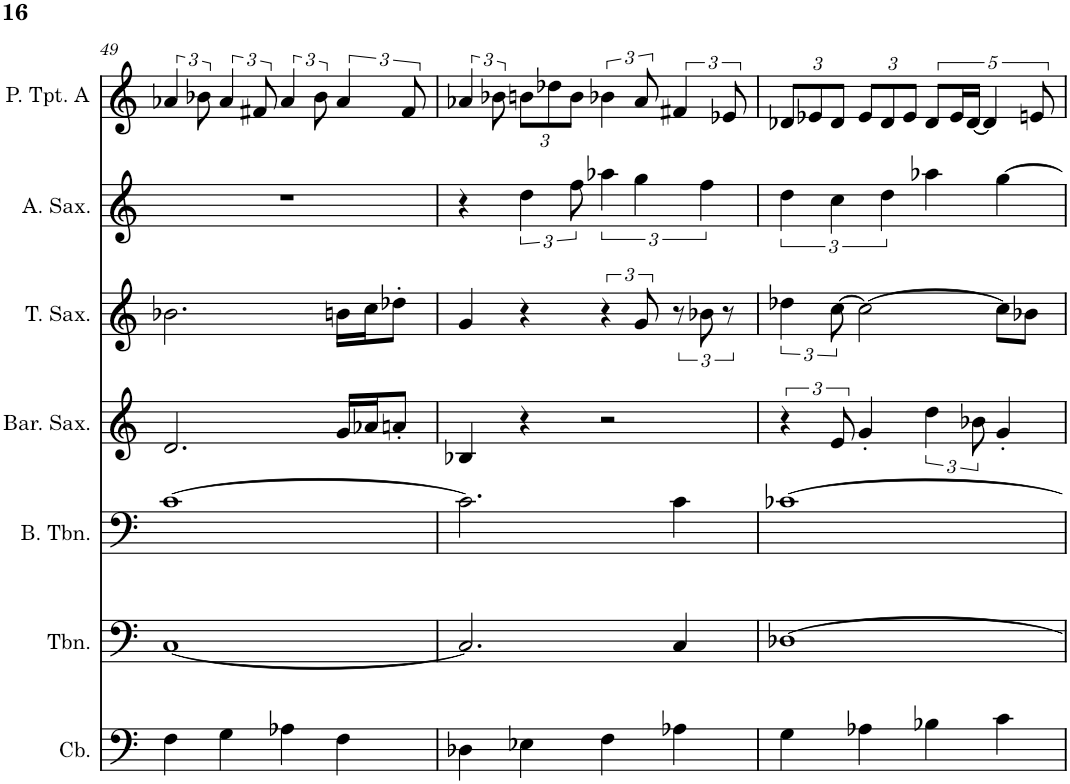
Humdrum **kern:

**kern	**kern	**kern	**kern	**kern	**kern	**kern
*part7	*part6	*part5	*part4	*part3	*part2	*part1
*staff7	*staff6	*staff5	*staff4	*staff3	*staff2	*staff1
*I"Contrabass	*I"Trombone	*I"Bass Trombone	*I"Baritone Saxophone	*I"Tenor Saxophone	*I"Alto Saxophone	*I"Piccolo Trumpet in A
*I'Cb.	*I'Tbn.	*I'B. Tbn.	*I'Bar. Sax.	*I'T. Sax.	*I'A. Sax.	*I'P. Tpt. A
!!LO:PB:g=z
*clefF4	*clefF4	*clefF4	*clefG2	*clefG2	*clefG2	*clefG2
*Trd7c12	*	*	*Trd12c21	*Trd8c14	*Trd5c9	*Trd-5c-9
*k[]	*k[]	*k[]	*k[]	*k[]	*k[]	*k[]
*M4/4	*M4/4	*M4/4	*M4/4	*M4/4	*M4/4	*M4/4
=49	=49	=49	=49	=49	=49	=49
4F\	[1C	[1c	2.d/	2.b-X\	1r	6a-X/
.	.	.	.	.	.	12b-X\
4G\	.	.	.	.	.	6a-/
.	.	.	.	.	.	12f#X/
4A-X\	.	.	.	.	.	6a-/
.	.	.	.	.	.	12b-\
4F\	.	.	16g/LL	16bn\LL	.	6a-/
.	.	.	16a-X/J	16cc\J	.	.
.	.	.	8an'/J	8dd-X'\J	.	.
.	.	.	.	.	.	12f#/
=50	=50	=50	=50	=50	=50	=50
4D-X\	2.C/]	2.c\]	4B-X/	4g/	4r	6a-X/
.	.	.	.	.	.	12b-X\
*	*	*	*	*	*	*Xbrackettup
4E-X\	.	.	4r	4r	6dd\	12bn\L
.	.	.	.	.	.	12dd-X\
.	.	.	.	.	12ff\	12b\J
*	*	*	*	*	*	*brackettup
4F\	.	.	2r	6r	6aa-X\	6b-X\
.	.	.	.	12g/	6gg\	12a-/
4A-X\	4C/	4c\	.	12r	.	6f#X/
.	.	.	.	12b-X\	6ff\	.
.	.	.	.	12r	.	12e-X/
=51	=51	=51	=51	=51	=51	=51
*	*	*	*	*	*	*Xbrackettup
4G\	[1D-X	[1c-X	6r	6dd-X\	6dd\	12d-X/L
.	.	.	.	.	.	12e-X/
.	.	.	12e/	[12cc\	6cc\	12d-/J
4A-X\	.	.	4g'/	2cc\_	.	12e-/L
.	.	.	.	.	6dd\	12d-/
.	.	.	.	.	.	12e-/J
*	*	*	*	*	*	*brackettup
4B-X\	.	.	6dd\	.	4aa-X\	10d-/L
.	.	.	.	.	.	20e-/L
.	.	.	.	.	.	[20d-/JJ
.	.	.	12b-X\	.	.	.
.	.	.	.	.	.	5d-/]
4c\	.	.	4g'/	8cc\L]	[4gg\	.
.	.	.	.	8b-X\J	.	.
.	.	.	.	.	.	10en/
=	=	=	=	=	=	=
*-	*-	*-	*-	*-	*-	*-
